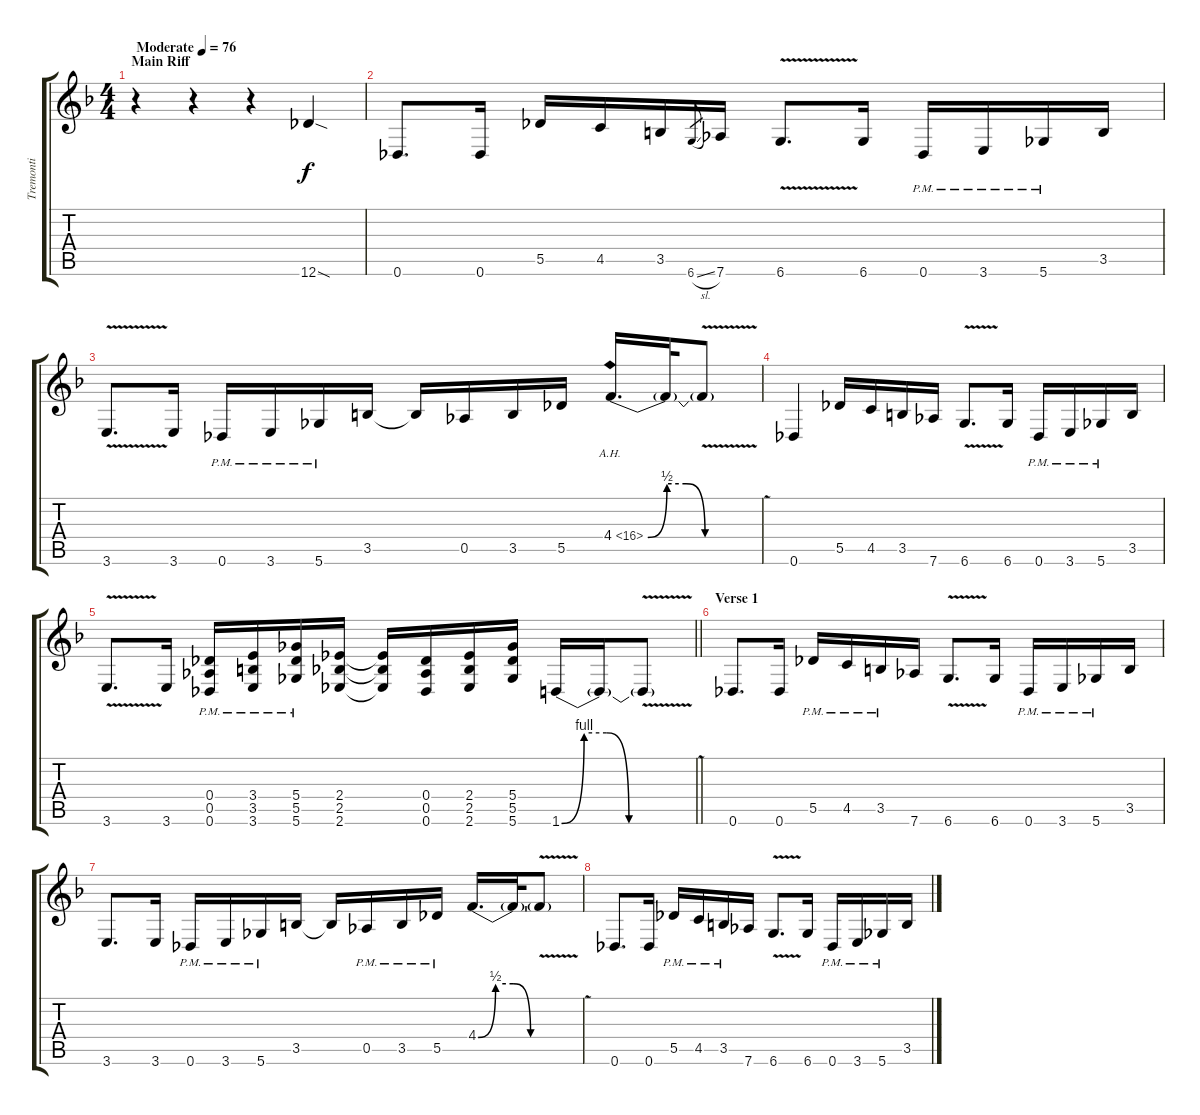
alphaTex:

\track ("Tremonti" "Tremonti") {instrument distortionguitar}
\staff {score tabs}
\tuning (Eb4 Bb3 Gb3 Db3 Ab2 Db2) {hide}
\ts (4 4)
\section ("" "Main Riff")
\tempo (76 "Moderate")
\clef g2
\ks f
r.4{dy f instrument distortionguitar} r.4 r.4 12.6{sod}.4 |
0.6.8{d} 0.6.16 5.5.16 4.5.16 3.5.16 6.6{sl}.8{gr} 7.6.16 6.6{v}.8{d} 6.6.16 0.6{pm}.16 3.6{pm}.16 5.6{pm}.16 3.5.16 |
3.6{v}.8{d} 3.6.16 0.6{pm}.16 3.6{pm}.16 5.6{pm}.16 3.5.16 3.5{t}.16 0.5.16 3.5.16 5.5.16 4.4{be (custom 0 0 10 2 20 2 30 0 60 0) ah 12}.16{d} 4.4{t}.32 4.4{v t}.8 |
0.6.4 5.5.16 4.5.16 3.5.16 7.6.16 6.6{v}.8{d} 6.6.16 0.6{pm}.16 3.6{pm}.16 5.6{pm}.16 3.5.16 |
\barLineRight lightlight
3.6{v}.8{d} 3.6.16 (0.4{pm} 0.5{pm} 0.6{pm}).16 (3.4{pm} 3.5{pm} 3.6{pm}).16 (5.4{pm} 5.5{pm} 5.6{pm}).16 (2.4 2.5 2.6).16 (2.4{t} 2.5{t} 2.6{t}).16 (0.4 0.5 0.6).16 (2.4 2.5 2.6).16 (5.4 5.5 5.6).16 1.6{be (custom 0 0 10 4 20 4 30 0 60 0)}.16 1.6{t}.16 1.6{v t}.8 |
\section ("" "Verse 1")
0.6.8{d} 0.6.16 5.5{pm}.16 4.5{pm}.16 3.5{pm}.16 7.6.16 6.6{v}.8{d} 6.6.16 0.6{pm}.16 3.6{pm}.16 5.6{pm}.16 3.5.16 |
3.6.8{d} 3.6.16 0.6{pm}.16 3.6{pm}.16 5.6{pm}.16 3.5.16 3.5{t}.16 0.5{pm}.16 3.5{pm}.16 5.5{pm}.16 4.4{be (custom 0 0 10 2 20 2 30 0 60 0)}.16{d} 4.4{t}.32 4.4{v t}.8 |
0.6.8{d} 0.6.16 5.5{pm}.16 4.5{pm}.16 3.5{pm}.16 7.6.16 6.6{v}.8{d} 6.6.16 0.6{pm}.16 3.6{pm}.16 5.6{pm}.16 3.5.16
